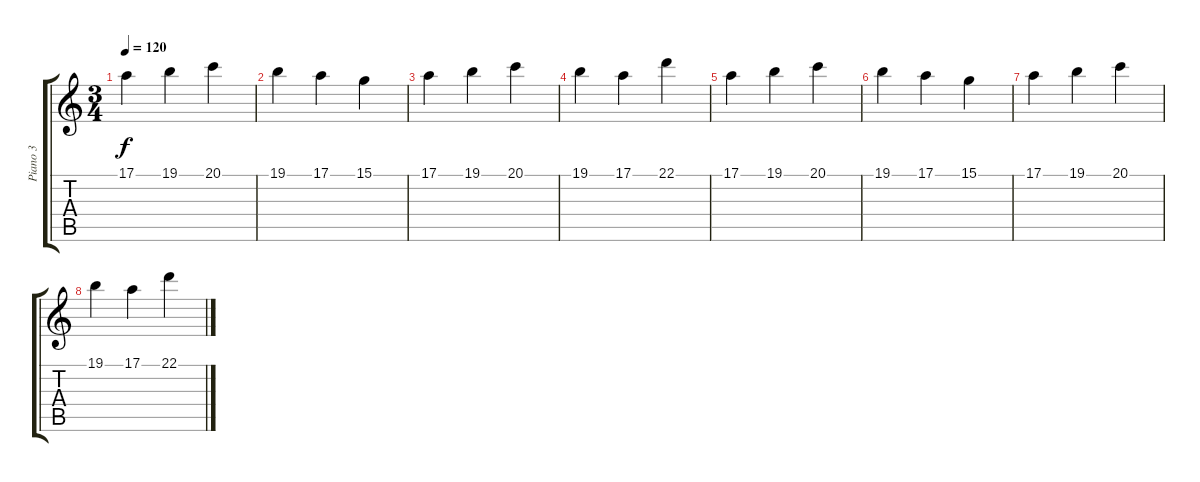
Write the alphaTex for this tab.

\track ("Piano 3" "Piano 3") {instrument acousticgrandpiano}
\staff {score tabs}
\tuning (E4 B3 G3 D3 A2 E2) {hide}
\ts (3 4)
\tempo 120
\clef g2
\ks c
17.1.4{dy f} 19.1.4 20.1.4 |
19.1.4 17.1.4 15.1.4 |
17.1.4 19.1.4 20.1.4 |
19.1.4 17.1.4 22.1.4 |
17.1.4 19.1.4 20.1.4 |
19.1.4 17.1.4 15.1.4 |
17.1.4 19.1.4 20.1.4 |
19.1.4 17.1.4 22.1.4
